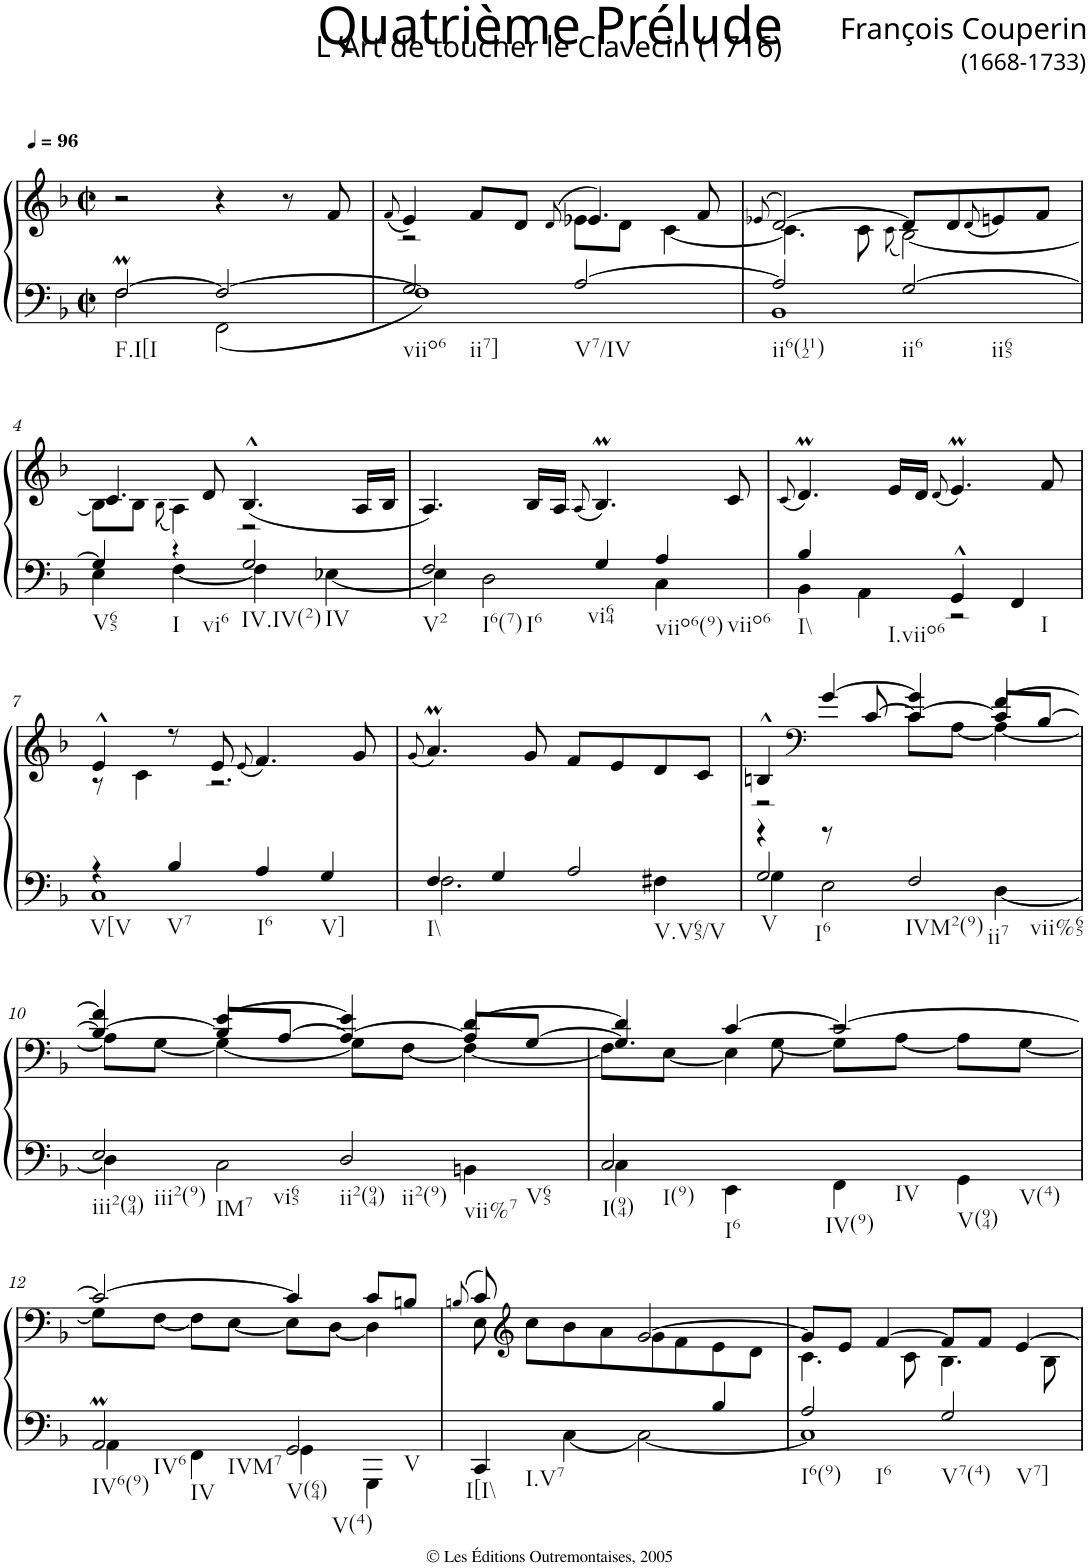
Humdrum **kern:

**kern	**kern
*part1	*part1
*staff2	*staff1
*I"Clavecin	*
*clefF4	*clefG2
*k[b-]	*k[b-]
*F:	*F:
*M2/2	*M2/2
*met(c|)	*met(c|)
*MM96	*MM96
=1	=1
*^	*
!LO:TX:b:t=F.I[I	!	!
[2FM/	2F\	2r
2F/_	2FF\	4r
.	.	8r
.	.	8f/
=2	=2	=2
.	.	(<8qf/
*	*	*^
!LO:TX:b:t=viio6	!	!	!
!LO:TX:b:t=ii7]	!	!	!
2G/	1F]	4e/)	2r
.	.	8f/L	.
.	.	8d/J	.
.	.	(>8qd/	.
!LO:TX:b:t=V7/IV	!	!	!
[2A/	.	4.e-X/)	8e-\L
.	.	.	8d\J
.	.	.	[4c\
.	.	8f/	.
=3	=3	=3	=3
.	.	(>8qe-X/	.
!LO:TX:b:t=ii6(112)	!	!	!
2A/]	1BB-	[2d/)	4.c\]
.	.	.	8c\
.	.	.	(<8qc\
!LO:TX:b:t=ii6	!	!	!
!LO:TX:b:t=ii65	!	!	!
[2G/	.	8d/L]	[2B-\)
.	.	8d/	.
.	.	(<8qd/	.
.	.	8en/)	.
.	.	8f/J	.
!!LO:LB:g=z	!!
=4	=4	=4	=4
!LO:TX:b:t=V65	!	!	!
4G/]	4E\	4.c/	8B-\L]
.	.	.	8B-\J
.	.	.	(<8qB-\
!LO:TX:b:t=I	!	!	!
!LO:TX:b:t=vi6	!	!	!
4r	[4F\	.	4A\)
.	.	8d/	.
!LO:TX:b:t=IV.IV(2)	!	!	!
!LO:TX:b:t=IV	!	!	!
2G/	4F\]	(<4.B-^^/	2r
.	[4E-X\	.	.
.	.	16A/LL	.
.	.	16B-/JJ	.
*	*	*v	*v
=5	=5	=5
!LO:TX:b:t=V2	!	!
!LO:TX:b:t=I6(7)	!	!
!LO:TX:b:t=I6	!	!
2F/	4E-\]	4.A/)
.	2D\	.
.	.	16B-/LL
.	.	16A/JJ
.	.	(<8qA/
!LO:TX:b:t=vi64	!	!
4G/	.	4.B-M/)
!LO:TX:b:t=viio6(9)	!	!
!LO:TX:b:t=viio6	!	!
4A/	4C\	.
.	.	8c/
=6	=6	=6
.	.	(<8qc/
!LO:TX:b:t=I\\	!	!
4B-/	4BB-\	4.dM/)
!LO:TX:b:t=I.viio6	!	!
4ryy	4AA\	.
.	.	16e/LL
.	.	16d/JJ
.	.	(<8qd/
4GG^^/	2r	4.em/)
!LO:TX:b:t=I	!	!
4FF/	.	.
.	.	8f/
!!LO:LB:g=z
=7	=7	=7
*	*	*^
!LO:TX:b:t=V[V	!	!	!
4r	1C	4e^^/	8r
.	.	.	4c\
!LO:TX:b:t=V7	!	!	!
4B-/	.	8r	.
.	.	8e/	8%5r
.	.	(<8qe/	.
!LO:TX:b:t=I6	!	!	!
4A/	.	4.f/)	.
!LO:TX:b:t=V]	!	!	!
4G/	.	.	.
.	.	8g/	.
*	*	*v	*v
=8	=8	=8
.	.	(<8qg/
!LO:TX:b:t=I\\	!	!
4F/	2.F\	4.am/)
4G/	.	.
.	.	8r
!LO:TX:b:t=V.V65/V	!	!
2A/	.	8g/
.	.	8f/L
.	4F#X\	8e/
.	.	8d/
8ryy	8ryy	8c/J
=9	=9	=9
*	*	*^
*	*	*	*^
!LO:TX:b:t=V	!	!	!	!
!LO:TX:b:t=I6	!	!	!	!
2G/	4G\	4Bn^^/	2r	4r
*	*	*clefF4	*	*
.	2E\	[4g/	.	8r
.	.	.	.	[8c/
!LO:TX:b:t=IVM2(9)	!	!	!	!
!LO:TX:b:t=ii7	!	!	!	!
!LO:TX:b:t=vii%65	!	!	!	!
2F/	.	4g/]	8c\L	4c/_
.	.	.	[8A\J	.
.	[4D\	[4f/	4A\_	8c/L]
.	.	.	.	[8B/J
!!LO:LB:g=z	!!	!!
=10	=10	=10	=10	=10
!LO:TX:b:t=iii2(94)	!	!	!	!
!LO:TX:b:t=iii2(9)	!	!	!	!
!LO:TX:b:t=IM7	!	!	!	!
!LO:TX:b:t=vi65	!	!	!	!
2E/	4D\]	4f/]	8A\L]	4B/_
.	.	.	[8G\J	.
.	2C\	[4e/	4G\_	8B/L]
.	.	.	.	[8A/J
!LO:TX:b:t=ii2(94)	!	!	!	!
!LO:TX:b:t=ii2(9)	!	!	!	!
!LO:TX:b:t=vii%7	!	!	!	!
!LO:TX:b:t=V65	!	!	!	!
2D/	.	4e/]	8G\L]	4A/_
.	.	.	[8F\J	.
.	4BBn\	[4d/	4F\_	8A/L]
.	.	.	.	[8G/J
=11	=11	=11	=11	=11
!LO:TX:b:t=I(94)	!	!	!	!
!LO:TX:b:t=I(9)	!	!	!	!
!LO:TX:b:t=I6	!	!	!	!
2C/	4C\	4d/]	8F\L]	4.G/]
.	.	.	[8E\J	.
.	4EE\	[4c/	4E\]	.
.	.	.	.	[8G\
!LO:TX:b:t=IV(9)	!	!	!	!
!LO:TX:b:t=IV	!	!	!	!
!LO:TX:b:t=V(94)	!	!	!	!
!LO:TX:b:t=V(4)	!	!	!	!
2ryy	4FF\	2c/_	2r	8G\L]
.	.	.	.	[8A\J
.	4GG\	.	.	8A\L]
.	.	.	.	[8G\J
!!LO:LB:g=z
=12	=12	=12	=12	=12
!LO:TX:b:t=IV6(9)	!	!	!	!
!LO:TX:b:t=IV6	!	!	!	!
!LO:TX:b:t=IV	!	!	!	!
!LO:TX:b:t=IVM7	!	!	!	!
*	*	*	*v	*v
2AAm/	4AA\	2c/_	8G\L]
.	.	.	[8F\J
.	4FF\	.	8F\L]
.	.	.	[8E\J
!LO:TX:b:t=V(64)	!	!	!
!LO:TX:b:t=V(4)	!	!	!
!LO:TX:b:t=V	!	!	!
2GG/	4GG\	4c/]	8E\L]
.	.	.	[8D\J
.	4GGG\	8c/L	4D\]
.	.	8Bn/J	.
=13	=13	=13	=13
.	.	(>8qBn/	.
!LO:TX:b:t=I[I\\	!	!	!
!LO:TX:b:t=I.V7	!	!	!
2.ryy	4CC/	8c/)	8E\
*	*	*clefG2	*
.	.	4.ryy	8cc\L
.	[4C\	.	8b-\
.	.	.	8a\
.	2C\_	[2g/	8g\
.	.	.	8f\
4B-/	.	.	8e\
.	.	.	8d\J
=14	=14	=14	=14
!LO:TX:b:t=I6(9)	!	!	!
!LO:TX:b:t=I6	!	!	!
2A/	1C]	8g/L]	4.c\
.	.	8e/J	.
.	.	[4f/	.
.	.	.	8c\
!LO:TX:b:t=V7(4)	!	!	!
!LO:TX:b:t=V7]	!	!	!
2G/	.	8f/L]	4.B-\
.	.	8f/J	.
.	.	[4e/	.
.	.	.	8B-\
*v	*v	*	*
*	*v	*v
=	=
*-	*-
